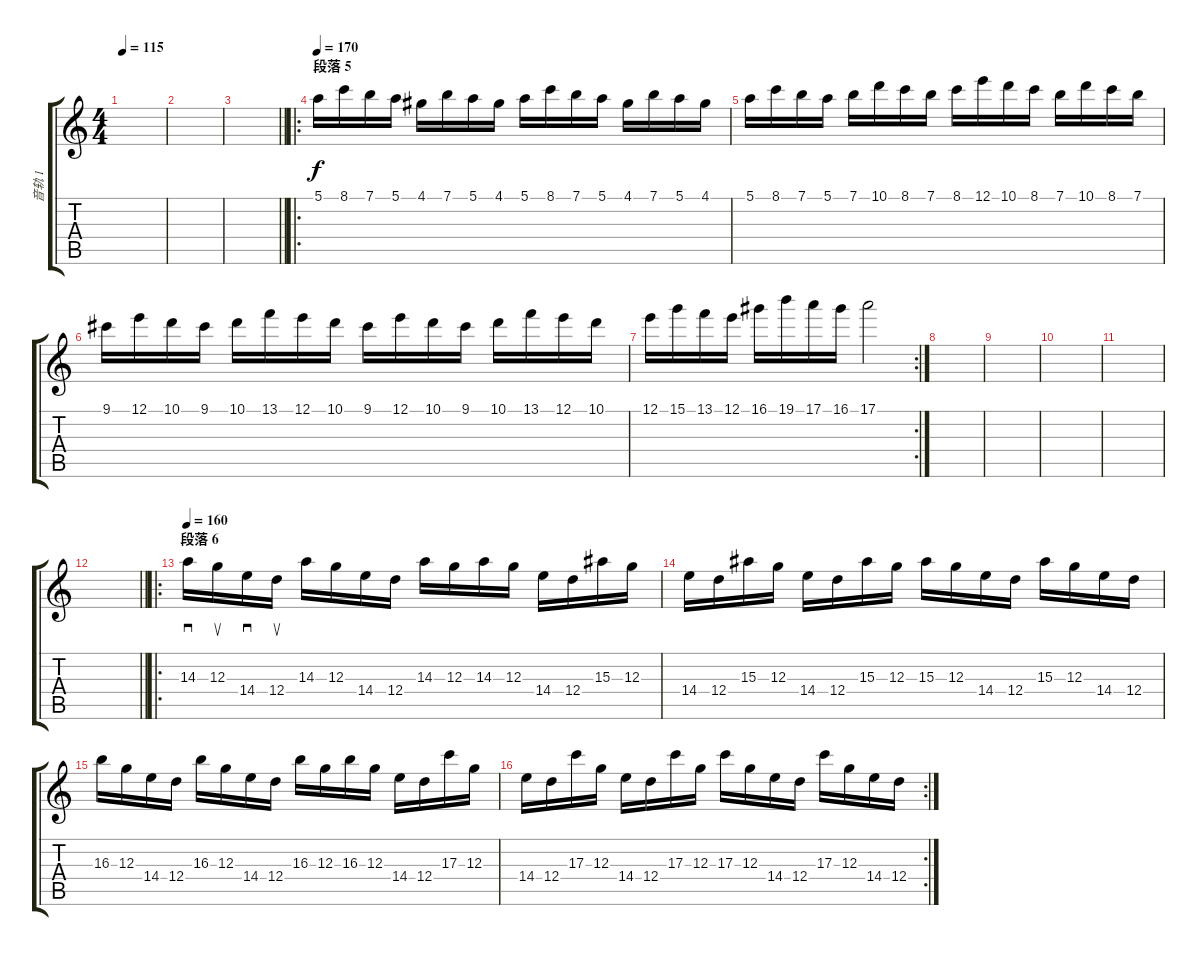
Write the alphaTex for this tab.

\track ("音轨 1" "音轨 1") {instrument distortionguitar}
\staff {score tabs}
\tuning (E4 B3 G3 D3 A2 E2) {hide}
\ts (4 4)
\tempo 115
\clef g2
\ks c
|
|
\barLineRight lightlight
|
\ro
\section ("" "段落 5")
\tempo 170
5.1.16 8.1.16 7.1.16 5.1.16 4.1.16 7.1.16 5.1.16 4.1.16 5.1.16 8.1.16 7.1.16 5.1.16 4.1.16 7.1.16 5.1.16 4.1.16 |
5.1.16 8.1.16 7.1.16 5.1.16 7.1.16 10.1.16 8.1.16 7.1.16 8.1.16 12.1.16 10.1.16 8.1.16 7.1.16 10.1.16 8.1.16 7.1.16 |
9.1.16{txt ""} 12.1.16 10.1.16 9.1.16 10.1.16 13.1.16 12.1.16 10.1.16 9.1.16 12.1.16 10.1.16 9.1.16 10.1.16 13.1.16 12.1.16 10.1.16 |
\rc 2
12.1.16 15.1.16 13.1.16 12.1.16 16.1.16 19.1.16 17.1.16 16.1.16 17.1.2 |
|
|
|
|
\barLineRight lightlight
|
\ro
\section ("" "段落 6")
\tempo 160
14.3.16{sd} 12.3.16{su} 14.4.16{sd} 12.4.16{su} 14.3.16 12.3.16 14.4.16 12.4.16 14.3.16 12.3.16 14.3.16 12.3.16 14.4.16 12.4.16 15.3.16 12.3.16 |
14.4.16 12.4.16 15.3.16 12.3.16 14.4.16 12.4.16 15.3.16 12.3.16 15.3.16 12.3.16 14.4.16 12.4.16 15.3.16 12.3.16 14.4.16 12.4.16 |
16.3.16 12.3.16 14.4.16 12.4.16 16.3.16 12.3.16 14.4.16 12.4.16 16.3.16 12.3.16 16.3.16 12.3.16 14.4.16 12.4.16 17.3.16 12.3.16 |
\rc 2
14.4.16 12.4.16 17.3.16 12.3.16 14.4.16 12.4.16 17.3.16 12.3.16 17.3.16 12.3.16 14.4.16 12.4.16 17.3.16 12.3.16 14.4.16 12.4.16
